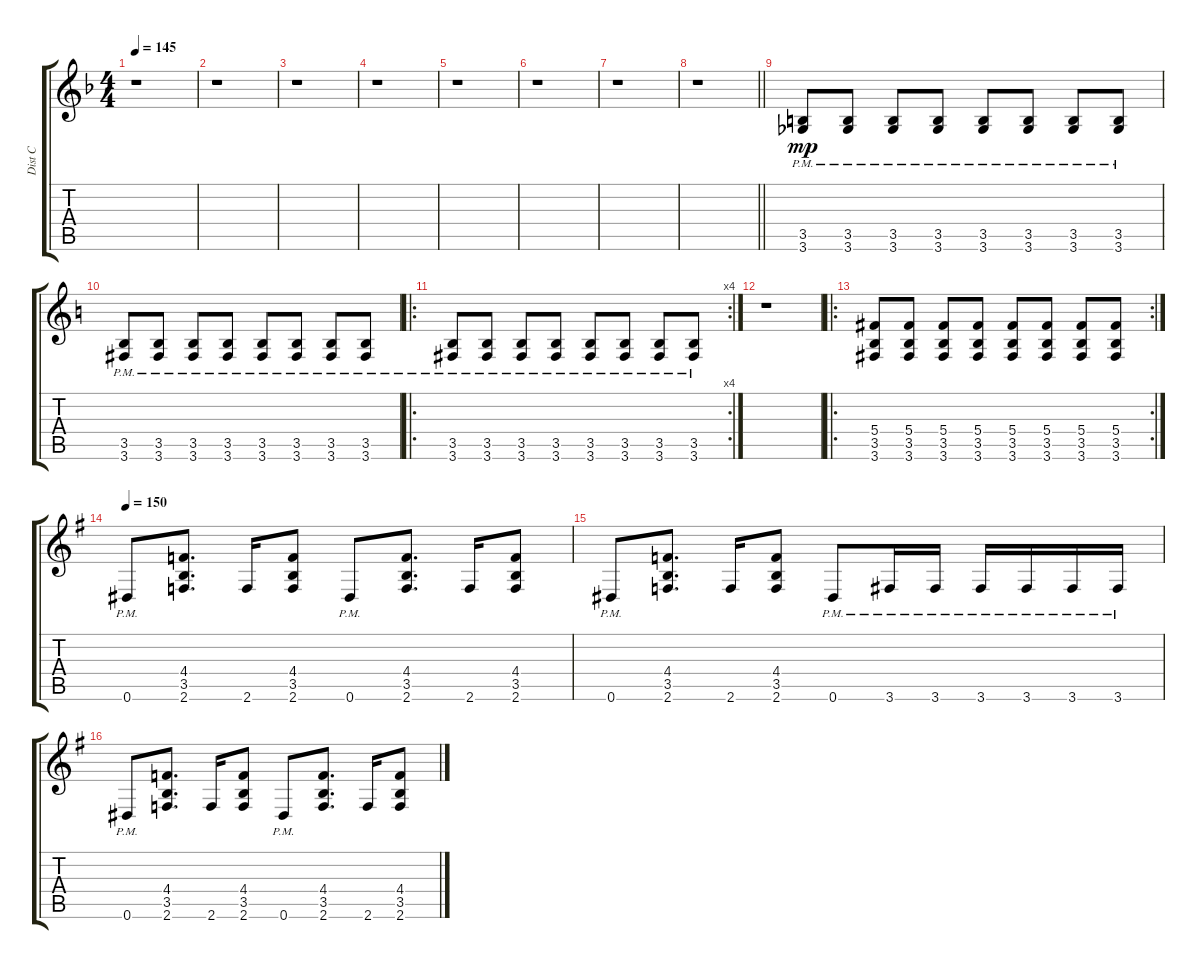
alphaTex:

\track ("Dist C" "Dist C") {instrument distortionguitar}
\staff {score tabs}
\tuning (Eb4 Bb3 Gb3 Db3 Ab2 Eb2) {hide}
\ts (4 4)
\tempo 145
\clef g2
\ks f
r.1{dy mf} |
r.1 |
r.1 |
r.1 |
r.1 |
r.1 |
r.1 |
\barLineRight lightlight
r.1 |
(3.5{pm} 3.6{pm}).8{dy mp} (3.5{pm} 3.6{pm}).8 (3.5{pm} 3.6{pm}).8 (3.5{pm} 3.6{pm}).8 (3.5{pm} 3.6{pm}).8 (3.5{pm} 3.6{pm}).8 (3.5{pm} 3.6{pm}).8 (3.5{pm} 3.6{pm}).8 |
\ks c
(3.5{pm} 3.6{pm}).8 (3.5{pm} 3.6{pm}).8 (3.5{pm} 3.6{pm}).8 (3.5{pm} 3.6{pm}).8 (3.5{pm} 3.6{pm}).8 (3.5{pm} 3.6{pm}).8 (3.5{pm} 3.6{pm}).8 (3.5{pm} 3.6{pm}).8 |
\ro
\rc 4
(3.5{pm} 3.6{pm}).8 (3.5{pm} 3.6{pm}).8 (3.5{pm} 3.6{pm}).8 (3.5{pm} 3.6{pm}).8 (3.5{pm} 3.6{pm}).8 (3.5{pm} 3.6{pm}).8 (3.5{pm} 3.6{pm}).8 (3.5{pm} 3.6{pm}).8 |
r.1 |
\ro
\rc 2
(5.4 3.5 3.6).8 (5.4 3.5 3.6).8 (5.4 3.5 3.6).8 (5.4 3.5 3.6).8 (5.4 3.5 3.6).8 (5.4 3.5 3.6).8 (5.4 3.5 3.6).8 (5.4 3.5 3.6).8 |
\tempo 150
\ks g
0.6{pm}.8 (4.4 3.5 2.6).8{d} 2.6.16 (4.4 3.5 2.6).8 0.6{pm}.8 (4.4 3.5 2.6).8{d} 2.6.16 (4.4 3.5 2.6).8 |
0.6{pm}.8 (4.4 3.5 2.6).8{d} 2.6.16 (4.4 3.5 2.6).8 0.6{pm}.8 3.6{pm}.16 3.6{pm}.16 3.6{pm}.16 3.6{pm}.16 3.6{pm}.16 3.6{pm}.16 |
0.6{pm}.8 (4.4 3.5 2.6).8{d} 2.6.16 (4.4 3.5 2.6).8 0.6{pm}.8 (4.4 3.5 2.6).8{d} 2.6.16 (4.4 3.5 2.6).8
